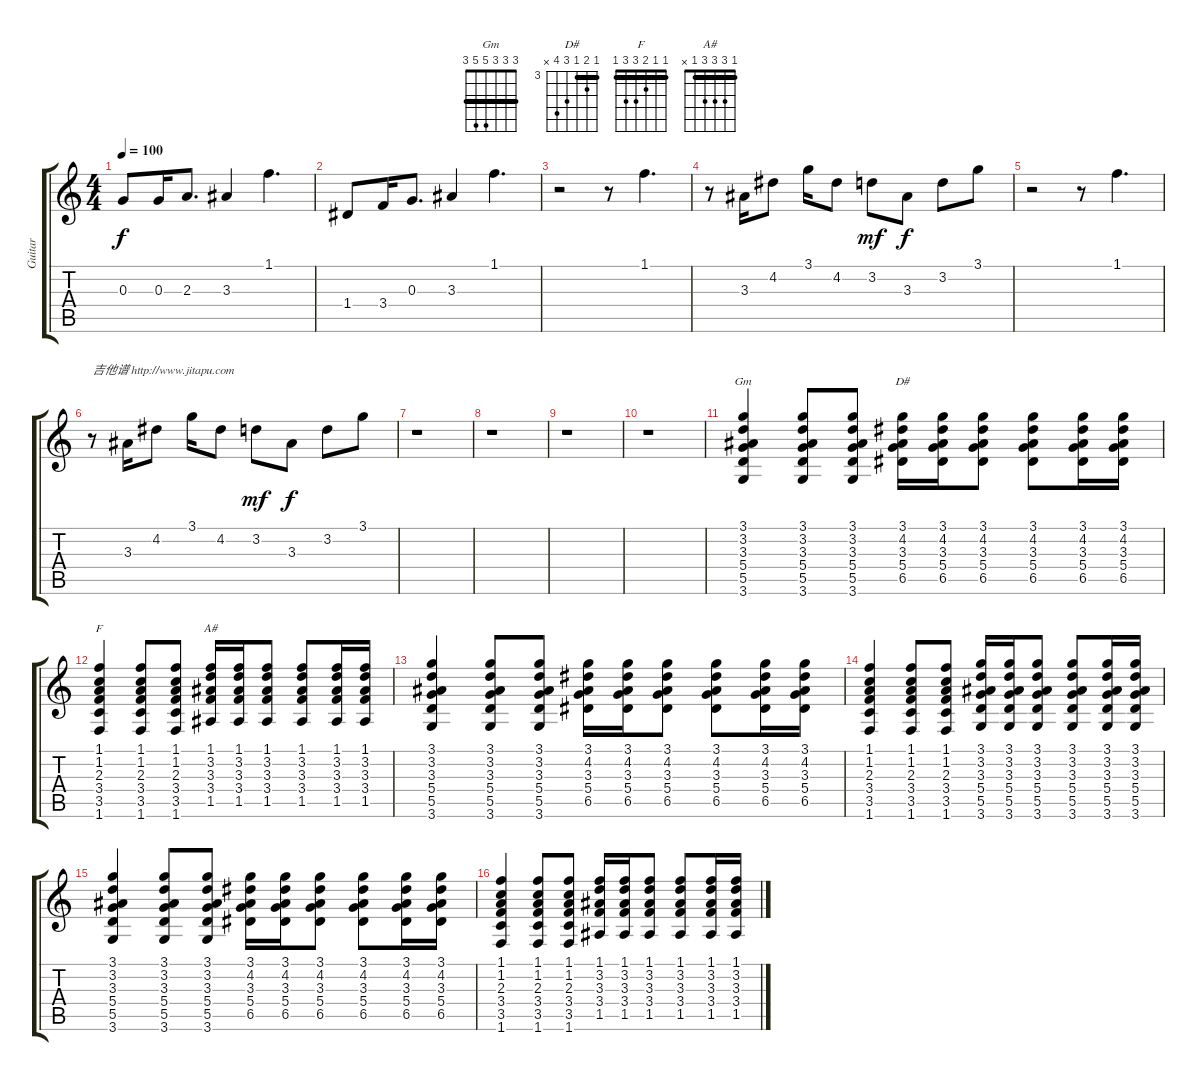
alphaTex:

\track ("Guitar" "Guitar") {instrument acousticguitarsteel}
\staff {score tabs}
\tuning (E4 B3 G3 D3 A2 E2) {hide}
\chord ("Gm" 3 3 3 5 5 3) {barre 3}
\chord ("D#" 3 4 3 5 6 x) {firstfret 3 barre 3}
\chord ("F" 1 1 2 3 3 1) {barre 1}
\chord ("A#" 1 3 3 3 1 x) {barre 1}
\ts (4 4)
\tempo 100
\clef g2
\ks c
0.3.8{dy f} 0.3.16 2.3.8{d} 3.3.4 1.1.4{d} |
1.4.8 3.4.16 0.3.8{d} 3.3.4 1.1.4{d} |
r.2 r.8 1.1.4{d} |
r.8 3.3.16 4.2.8 3.1.16 4.2.8 3.2.8{dy mf} 3.3.8{dy f} 3.2.8 3.1.8 |
r.2 r.8 1.1.4{d} |
r.8{txt "吉他谱 http://www.jitapu.com"} 3.3.16 4.2.8 3.1.16 4.2.8 3.2.8{dy mf} 3.3.8{dy f} 3.2.8 3.1.8 |
r.1 |
r.1 |
r.1 |
r.1 |
(3.1 3.2 3.3 5.4 5.5 3.6).4{ch "Gm" volume 11} (3.1 3.2 3.3 5.4 5.5 3.6).8 (3.1 3.2 3.3 5.4 5.5 3.6).8 (3.1 4.2 3.3 5.4 6.5).16{ch "D#"} (3.1 4.2 3.3 5.4 6.5).16 (3.1 4.2 3.3 5.4 6.5).8 (3.1 4.2 3.3 5.4 6.5).8 (3.1 4.2 3.3 5.4 6.5).16 (3.1 4.2 3.3 5.4 6.5).16 |
(1.1 1.2 2.3 3.4 3.5 1.6).4{ch "F"} (1.1 1.2 2.3 3.4 3.5 1.6).8 (1.1 1.2 2.3 3.4 3.5 1.6).8 (1.1 3.2 3.3 3.4 1.5).16{ch "A#"} (1.1 3.2 3.3 3.4 1.5).16 (1.1 3.2 3.3 3.4 1.5).8 (1.1 3.2 3.3 3.4 1.5).8 (1.1 3.2 3.3 3.4 1.5).16 (1.1 3.2 3.3 3.4 1.5).16 |
(3.1 3.2 3.3 5.4 5.5 3.6).4 (3.1 3.2 3.3 5.4 5.5 3.6).8 (3.1 3.2 3.3 5.4 5.5 3.6).8 (3.1 4.2 3.3 5.4 6.5).16 (3.1 4.2 3.3 5.4 6.5).16 (3.1 4.2 3.3 5.4 6.5).8 (3.1 4.2 3.3 5.4 6.5).8 (3.1 4.2 3.3 5.4 6.5).16 (3.1 4.2 3.3 5.4 6.5).16 |
(1.1 1.2 2.3 3.4 3.5 1.6).4 (1.1 1.2 2.3 3.4 3.5 1.6).8 (1.1 1.2 2.3 3.4 3.5 1.6).8 (3.1 3.2 3.3 5.4 5.5 3.6).16 (3.1 3.2 3.3 5.4 5.5 3.6).16 (3.1 3.2 3.3 5.4 5.5 3.6).8 (3.1 3.2 3.3 5.4 5.5 3.6).8 (3.1 3.2 3.3 5.4 5.5 3.6).16 (3.1 3.2 3.3 5.4 5.5 3.6).16 |
(3.1 3.2 3.3 5.4 5.5 3.6).4 (3.1 3.2 3.3 5.4 5.5 3.6).8 (3.1 3.2 3.3 5.4 5.5 3.6).8 (3.1 4.2 3.3 5.4 6.5).16 (3.1 4.2 3.3 5.4 6.5).16 (3.1 4.2 3.3 5.4 6.5).8 (3.1 4.2 3.3 5.4 6.5).8 (3.1 4.2 3.3 5.4 6.5).16 (3.1 4.2 3.3 5.4 6.5).16 |
(1.1 1.2 2.3 3.4 3.5 1.6).4 (1.1 1.2 2.3 3.4 3.5 1.6).8 (1.1 1.2 2.3 3.4 3.5 1.6).8 (1.1 3.2 3.3 3.4 1.5).16 (1.1 3.2 3.3 3.4 1.5).16 (1.1 3.2 3.3 3.4 1.5).8 (1.1 3.2 3.3 3.4 1.5).8 (1.1 3.2 3.3 3.4 1.5).16 (1.1 3.2 3.3 3.4 1.5).16
